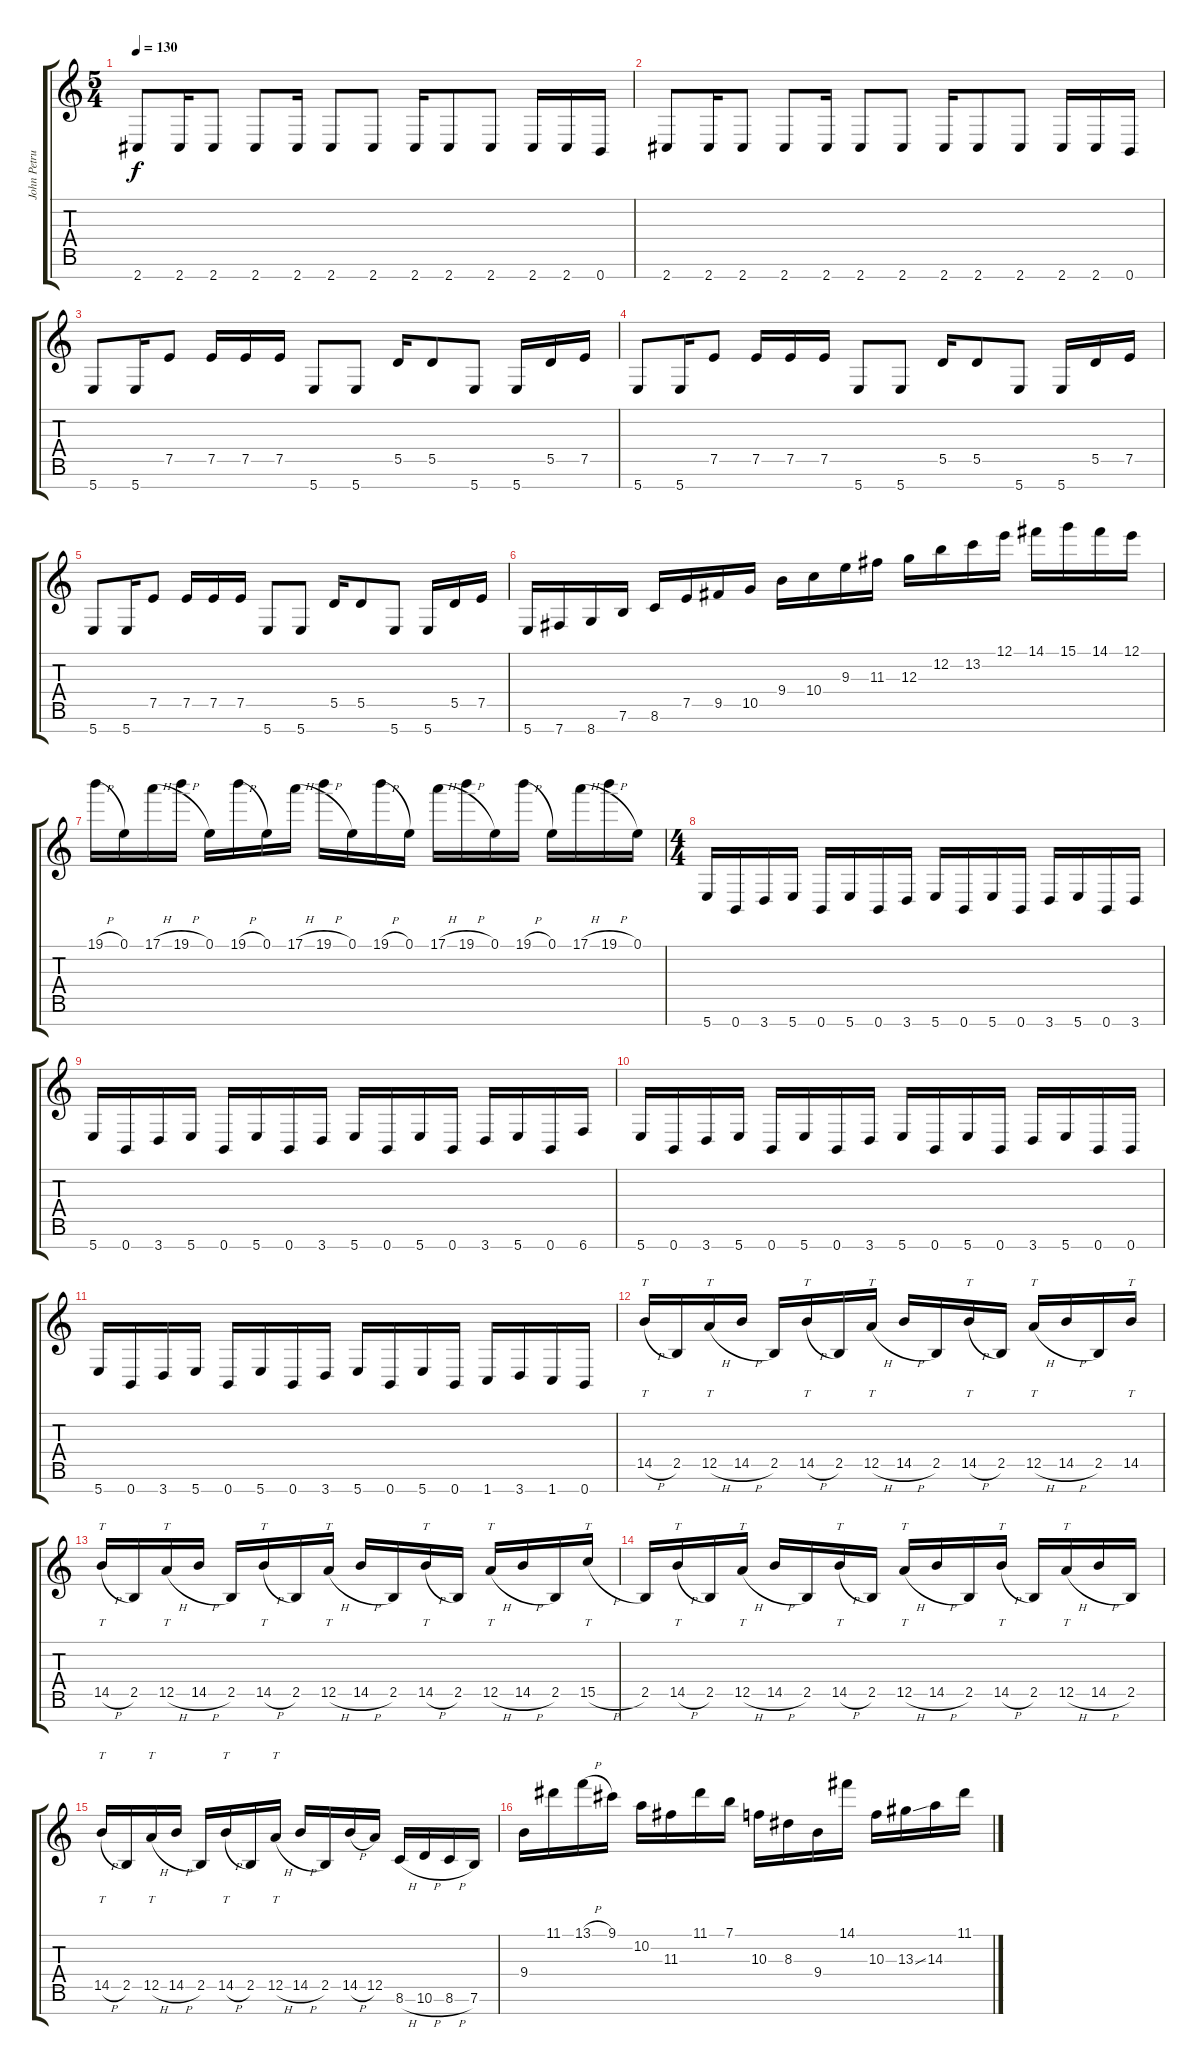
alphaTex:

\track ("John Petrucci" "John Petru") {instrument distortionguitar}
\staff {score tabs}
\tuning (E4 B3 G3 D3 A2 E2 B1) {hide}
\ts (5 4)
\tempo 130
\clef g2
\ks c
2.7.8{dy f} 2.7.16 2.7.8 2.7.8 2.7.16 2.7.8 2.7.8 2.7.16 2.7.8 2.7.8 2.7.16 2.7.16 0.7.16 |
2.7.8 2.7.16 2.7.8 2.7.8 2.7.16 2.7.8 2.7.8 2.7.16 2.7.8 2.7.8 2.7.16 2.7.16 0.7.16 |
5.7.8 5.7.16 7.5.8 7.5.16 7.5.16 7.5.16 5.7.8 5.7.8 5.5.16 5.5.8 5.7.8 5.7.16 5.5.16 7.5.16 |
5.7.8 5.7.16 7.5.8 7.5.16 7.5.16 7.5.16 5.7.8 5.7.8 5.5.16 5.5.8 5.7.8 5.7.16 5.5.16 7.5.16 |
5.7.8 5.7.16 7.5.8 7.5.16 7.5.16 7.5.16 5.7.8 5.7.8 5.5.16 5.5.8 5.7.8 5.7.16 5.5.16 7.5.16 |
5.7.16 7.7.16 8.7.16 7.6.16 8.6.16 7.5.16 9.5.16 10.5.16 9.4.16 10.4.16 9.3.16 11.3.16 12.3.16 12.2.16 13.2.16 12.1.16 14.1.16 15.1.16 14.1.16 12.1.16 |
19.1{h}.16 0.1.16 17.1{h}.16 19.1{h}.16 0.1.16 19.1{h}.16 0.1.16 17.1{h}.16 19.1{h}.16 0.1.16 19.1{h}.16 0.1.16 17.1{h}.16 19.1{h}.16 0.1.16 19.1{h}.16 0.1.16 17.1{h}.16 19.1{h}.16 0.1.16 |
\ts (4 4)
5.7.16 0.7.16 3.7.16 5.7.16 0.7.16 5.7.16 0.7.16 3.7.16 5.7.16 0.7.16 5.7.16 0.7.16 3.7.16 5.7.16 0.7.16 3.7.16 |
5.7.16 0.7.16 3.7.16 5.7.16 0.7.16 5.7.16 0.7.16 3.7.16 5.7.16 0.7.16 5.7.16 0.7.16 3.7.16 5.7.16 0.7.16 6.7.16 |
5.7.16 0.7.16 3.7.16 5.7.16 0.7.16 5.7.16 0.7.16 3.7.16 5.7.16 0.7.16 5.7.16 0.7.16 3.7.16 5.7.16 0.7.16 0.7.16 |
5.7.16 0.7.16 3.7.16 5.7.16 0.7.16 5.7.16 0.7.16 3.7.16 5.7.16 0.7.16 5.7.16 0.7.16 1.7.16 3.7.16 1.7.16 0.7.16 |
14.5{h}.16{tt} 2.5.16 12.5{h}.16{tt} 14.5{h}.16 2.5.16 14.5{h}.16{tt} 2.5.16 12.5{h}.16{tt} 14.5{h}.16 2.5.16 14.5{h}.16{tt} 2.5.16 12.5{h}.16{tt} 14.5{h}.16 2.5.16 14.5.16{tt} |
14.5{h}.16{tt} 2.5.16 12.5{h}.16{tt} 14.5{h}.16 2.5.16 14.5{h}.16{tt} 2.5.16 12.5{h}.16{tt} 14.5{h}.16 2.5.16 14.5{h}.16{tt} 2.5.16 12.5{h}.16{tt} 14.5{h}.16 2.5.16 15.5{h}.16{tt} |
2.5.16 14.5{h}.16{tt} 2.5.16 12.5{h}.16{tt} 14.5{h}.16 2.5.16 14.5{h}.16{tt} 2.5.16 12.5{h}.16{tt} 14.5{h}.16 2.5.16 14.5{h}.16{tt} 2.5.16 12.5{h}.16{tt} 14.5{h}.16 2.5.16 |
14.5{h}.16{tt} 2.5.16 12.5{h}.16{tt} 14.5{h}.16 2.5.16 14.5{h}.16{tt} 2.5.16 12.5{h}.16{tt} 14.5{h}.16 2.5.16 14.5{h}.16 12.5.16 8.6{h}.16 10.6{h}.16 8.6{h}.16 7.6.16 |
9.4.16 11.1.16 13.1{h}.16 9.1.16 10.2.16 11.3.16 11.1.16 7.1.16 10.3.16 8.3.16 9.4.16 14.1.16 10.3.16 13.3{ss}.16 14.3.16 11.1.16
